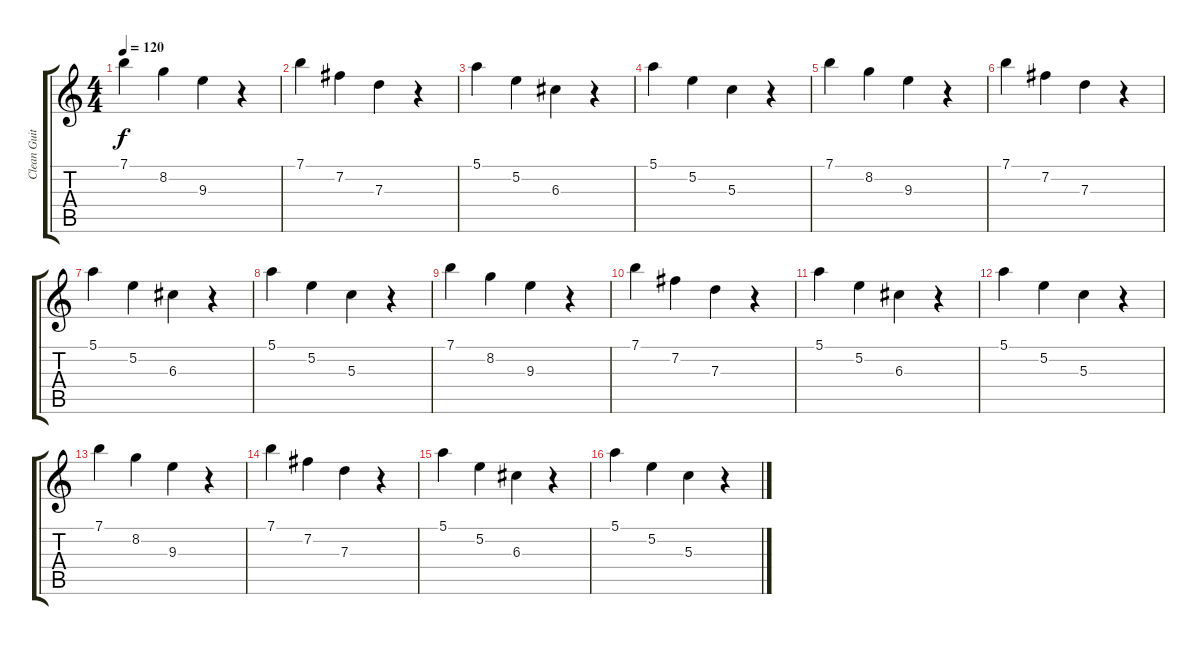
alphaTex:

\track ("Clean Guitar" "Clean Guit") {instrument electricguitarclean}
\staff {score tabs}
\tuning (E4 B3 G3 D3 A2 E2) {hide}
\ts (4 4)
\tempo 120
\clef g2
\ks c
7.1.4{dy f} 8.2.4 9.3.4 r.4 |
7.1.4 7.2.4 7.3.4 r.4 |
5.1.4 5.2.4 6.3.4 r.4 |
5.1.4 5.2.4 5.3.4 r.4 |
7.1.4 8.2.4 9.3.4 r.4 |
7.1.4 7.2.4 7.3.4 r.4 |
5.1.4 5.2.4 6.3.4 r.4 |
5.1.4 5.2.4 5.3.4 r.4 |
7.1.4 8.2.4 9.3.4 r.4 |
7.1.4 7.2.4 7.3.4 r.4 |
5.1.4 5.2.4 6.3.4 r.4 |
5.1.4 5.2.4 5.3.4 r.4 |
7.1.4 8.2.4 9.3.4 r.4 |
7.1.4 7.2.4 7.3.4 r.4 |
5.1.4 5.2.4 6.3.4 r.4 |
5.1.4 5.2.4 5.3.4 r.4
